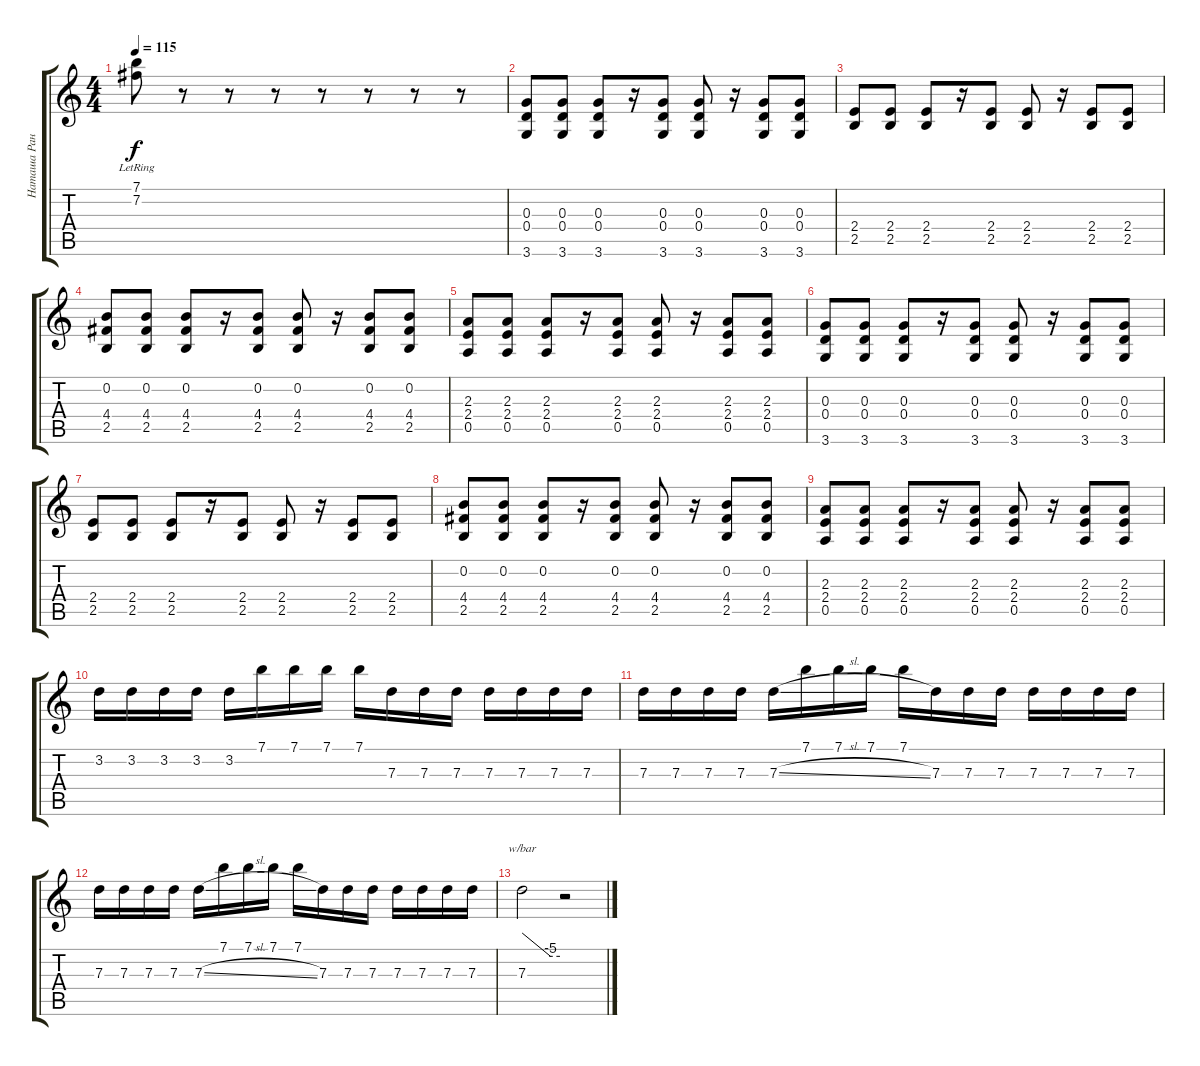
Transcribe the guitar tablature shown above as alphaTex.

\track ("Наташа Ранетка" "Наташа Ран") {instrument overdrivenguitar}
\staff {score tabs}
\tuning (E4 B3 G3 D3 A2 E2) {hide}
\ts (4 4)
\tempo 115
\clef g2
\ks c
(7.1{lr} 7.2{lr}).8{dy f} r.8 r.8 r.8 r.8 r.8 r.8 r.8 |
(0.3 0.4 3.6).8{instrument overdrivenguitar} (0.3 0.4 3.6).8 (0.3 0.4 3.6).8 r.16 (0.3 0.4 3.6).8 (0.3 0.4 3.6).8 r.16 (0.3 0.4 3.6).8 (0.3 0.4 3.6).8 |
(2.4 2.5).8 (2.4 2.5).8 (2.4 2.5).8 r.16 (2.4 2.5).8 (2.4 2.5).8 r.16 (2.4 2.5).8 (2.4 2.5).8 |
(0.2 4.4 2.5).8 (0.2 4.4 2.5).8 (0.2 4.4 2.5).8 r.16 (0.2 4.4 2.5).8 (0.2 4.4 2.5).8 r.16 (0.2 4.4 2.5).8 (0.2 4.4 2.5).8 |
(2.3 2.4 0.5).8 (2.3 2.4 0.5).8 (2.3 2.4 0.5).8 r.16 (2.3 2.4 0.5).8 (2.3 2.4 0.5).8 r.16 (2.3 2.4 0.5).8 (2.3 2.4 0.5).8 |
(0.3 0.4 3.6).8 (0.3 0.4 3.6).8 (0.3 0.4 3.6).8 r.16 (0.3 0.4 3.6).8 (0.3 0.4 3.6).8 r.16 (0.3 0.4 3.6).8 (0.3 0.4 3.6).8 |
(2.4 2.5).8 (2.4 2.5).8 (2.4 2.5).8 r.16 (2.4 2.5).8 (2.4 2.5).8 r.16 (2.4 2.5).8 (2.4 2.5).8 |
(0.2 4.4 2.5).8 (0.2 4.4 2.5).8 (0.2 4.4 2.5).8 r.16 (0.2 4.4 2.5).8 (0.2 4.4 2.5).8 r.16 (0.2 4.4 2.5).8 (0.2 4.4 2.5).8 |
(2.3 2.4 0.5).8 (2.3 2.4 0.5).8 (2.3 2.4 0.5).8 r.16 (2.3 2.4 0.5).8 (2.3 2.4 0.5).8 r.16 (2.3 2.4 0.5).8 (2.3 2.4 0.5).8 |
3.2.16 3.2.16 3.2.16 3.2.16 3.2.16 7.1.16 7.1.16 7.1.16 7.1.16 7.3.16 7.3.16 7.3.16 7.3.16 7.3.16 7.3.16 7.3.16 |
7.3.16 7.3.16 7.3.16 7.3.16 7.3{sl}.16 7.1.16 7.1.16 7.1.16 7.1.16 7.3.16 7.3.16 7.3.16 7.3.16 7.3.16 7.3.16 7.3.16 |
7.3.16 7.3.16 7.3.16 7.3.16 7.3{sl}.16 7.1.16 7.1.16 7.1.16 7.1.16 7.3.16 7.3.16 7.3.16 7.3.16 7.3.16 7.3.16 7.3.16 |
7.3.2{tbe (custom default 0 0 45 -20 60 -20)} r.2
